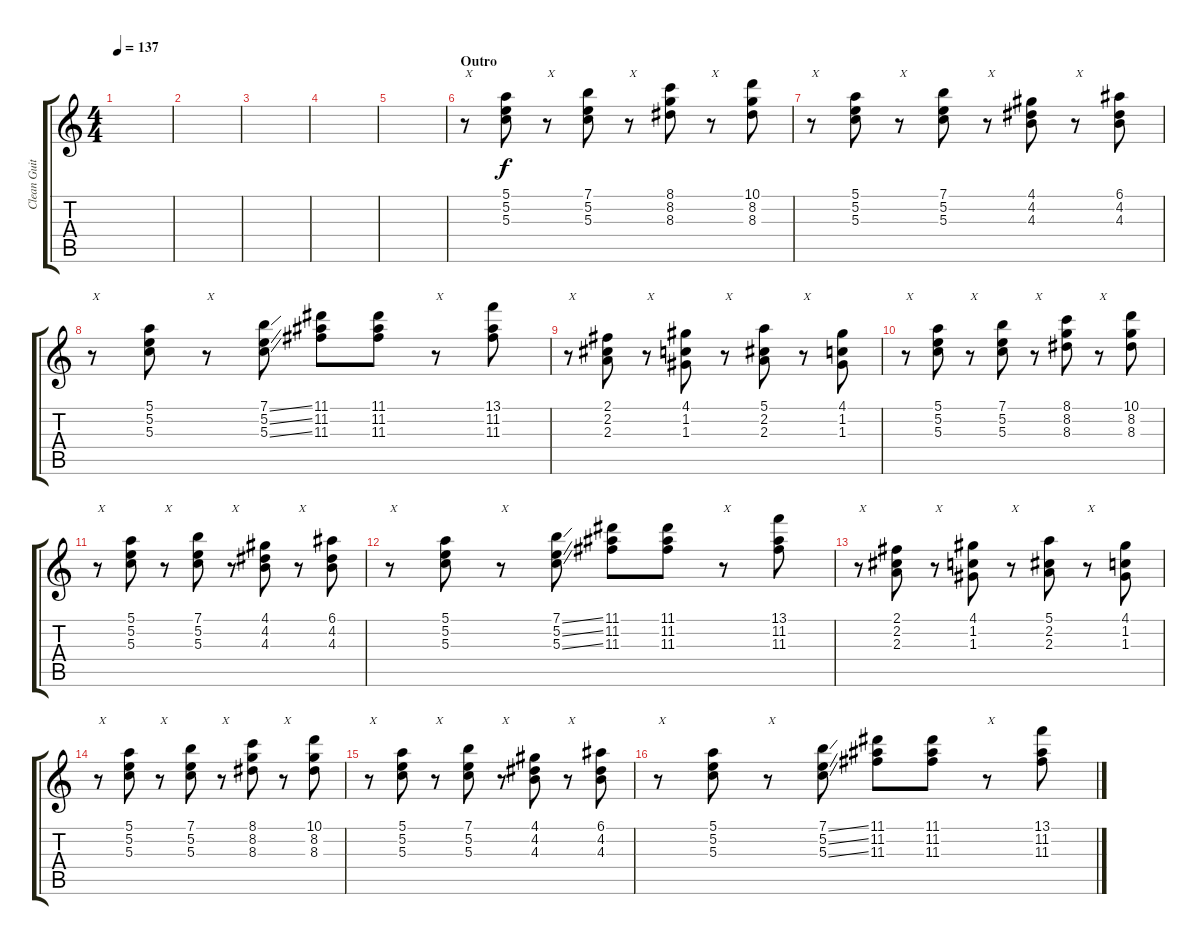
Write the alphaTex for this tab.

\track ("Clean Guitar" "Clean Guit") {instrument electricguitarclean}
\staff {score tabs}
\tuning (E4 B3 G3 D3 A2 E2) {hide}
\ts (4 4)
\tempo 137
\clef g2
\ks c
|
|
|
|
|
\section ("" "Outro")
r.8{txt "X"} (5.1 5.2 5.3).8 r.8{txt "X"} (7.1 5.2 5.3).8 r.8{txt "X"} (8.1 8.2 8.3).8 r.8{txt "X"} (10.1 8.2 8.3).8 |
r.8{txt "X"} (5.1 5.2 5.3).8 r.8{txt "X"} (7.1 5.2 5.3).8 r.8{txt "X"} (4.1 4.2 4.3).8 r.8{txt "X"} (6.1 4.2 4.3).8 |
r.8{txt "X"} (5.1 5.2 5.3).8 r.8{txt "X"} (7.1{ss} 5.2{ss} 5.3{ss}).8 (11.1 11.2 11.3).8 (11.1 11.2 11.3).8 r.8{txt "X"} (13.1 11.2 11.3).8 |
r.8{txt "X"} (2.1 2.2 2.3).8 r.8{txt "X"} (4.1 1.2 1.3).8 r.8{txt "X"} (5.1 2.2 2.3).8 r.8{txt "X"} (4.1 1.2 1.3).8 |
r.8{txt "X"} (5.1 5.2 5.3).8 r.8{txt "X"} (7.1 5.2 5.3).8 r.8{txt "X"} (8.1 8.2 8.3).8 r.8{txt "X"} (10.1 8.2 8.3).8 |
r.8{txt "X"} (5.1 5.2 5.3).8 r.8{txt "X"} (7.1 5.2 5.3).8 r.8{txt "X"} (4.1 4.2 4.3).8 r.8{txt "X"} (6.1 4.2 4.3).8 |
r.8{txt "X"} (5.1 5.2 5.3).8 r.8{txt "X"} (7.1{ss} 5.2{ss} 5.3{ss}).8 (11.1 11.2 11.3).8 (11.1 11.2 11.3).8 r.8{txt "X"} (13.1 11.2 11.3).8 |
r.8{txt "X"} (2.1 2.2 2.3).8 r.8{txt "X"} (4.1 1.2 1.3).8 r.8{txt "X"} (5.1 2.2 2.3).8 r.8{txt "X"} (4.1 1.2 1.3).8 |
r.8{txt "X"} (5.1 5.2 5.3).8 r.8{txt "X"} (7.1 5.2 5.3).8 r.8{txt "X"} (8.1 8.2 8.3).8 r.8{txt "X"} (10.1 8.2 8.3).8 |
r.8{txt "X"} (5.1 5.2 5.3).8 r.8{txt "X"} (7.1 5.2 5.3).8 r.8{txt "X"} (4.1 4.2 4.3).8 r.8{txt "X"} (6.1 4.2 4.3).8 |
r.8{txt "X"} (5.1 5.2 5.3).8 r.8{txt "X"} (7.1{ss} 5.2{ss} 5.3{ss}).8 (11.1 11.2 11.3).8 (11.1 11.2 11.3).8 r.8{txt "X"} (13.1 11.2 11.3).8
